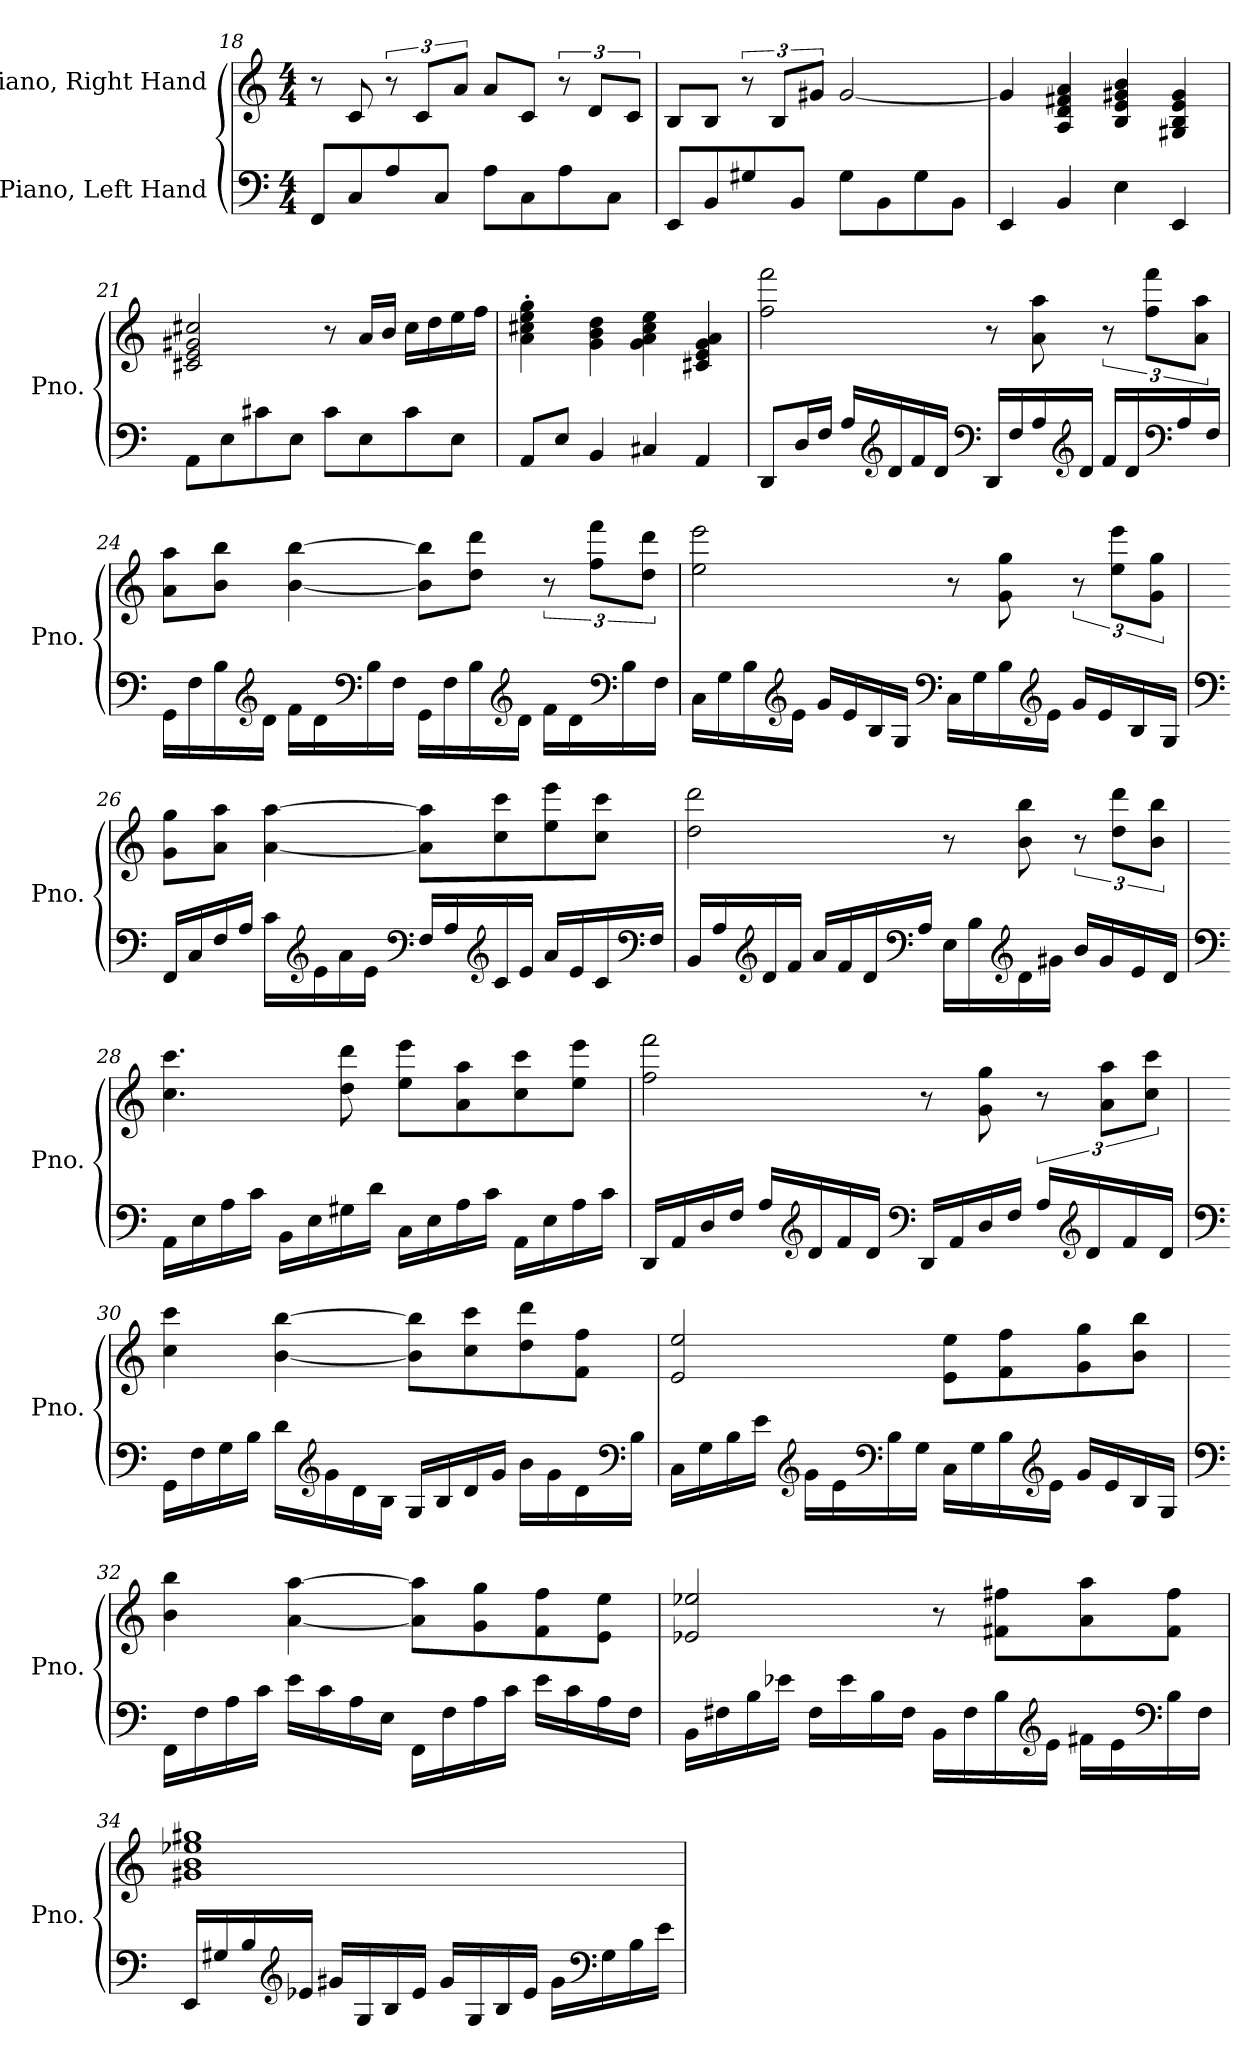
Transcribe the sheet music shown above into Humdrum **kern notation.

**kern	**kern
*part2	*part1
*staff2	*staff1
*I"Piano, Left Hand	*I"Piano, Right Hand
*I'Pno.	*I'Pno.
!!LO:LB:g=z
*clefF4	*clefG2
*k[]	*k[]
*M4/4	*M4/4
=18	=18
8FF/L	8r
8C/	8c/
8A/	12r
.	12c/L
8C/J	.
.	12a/J
8A\L	8a/L
8C\	8c/J
8A\	12r
.	12d/L
8C\J	.
.	12c/J
=19	=19
8EE/L	8B/L
8BB/	8B/J
8G#X/	12r
.	12B/L
8BB/J	.
.	12g#X/J
8G#\L	[2g#/
8BB\	.
8G#\	.
8BB\J	.
=20	=20
4EE/	4g#/]
4BB/	4A/ 4d/ 4f#X/ 4a/
4E\	4B/ 4e/ 4g#X/ 4b/
4EE/	4G#X/ 4B/ 4e/ 4g#/
=21	=21
8AA\L	2c#X/ 2e/ 2g#X/ 2cc#X/
8E\	.
8c#X\	.
8E\J	.
8c#\L	8r
8E\	16a/LL
.	16b/JJ
8c#\	16cc#\LL
.	16dd\
8E\J	16ee\
.	16ff\JJ
!!LO:LB:g=z
=22	=22
8AA/L	4a\' 4cc#X\' 4ee\' 4gg\'
8E/J	.
4BB/	4g\ 4b\ 4dd\
4C#X/	4g\ 4a\ 4cc#\ 4ee\
4AA/	4c#X/ 4e/ 4g/ 4a/
=23	=23
8DD/L	2ff\ 2fff\
16D/L	.
16F/JJ	.
16A/LL	.
*clefG2	*
16d/	.
16f/	.
16d/JJ	.
*clefF4	*
16DD/LL	8r
16F/	.
16A/	8a\ 8aa\
*clefG2	*
16d/JJ	.
16f/LL	12r
16d/	.
.	12ff\ 12fff\L
*clefF4	*
16A/	.
.	12a\ 12aa\J
16F/JJ	.
!!LO:PB:g=z
=24	=24
16GG\LL	8a\ 8aa\L
16F\	.
16B\	8b\ 8bb\J
*clefG2	*
16d\JJ	.
16f\LL	[4b\ [4bb\
16d\	.
*clefF4	*
16B\	.
16F\JJ	.
16GG\LL	8b\] 8bb\]L
16F\	.
16B\	8dd\ 8ddd\J
*clefG2	*
16d\JJ	.
16f\LL	12r
16d\	.
.	12ff\ 12fff\L
*clefF4	*
16B\	.
.	12dd\ 12ddd\J
16F\JJ	.
=25	=25
16C\LL	2ee\ 2eee\
16G\	.
16B\	.
*clefG2	*
16e\JJ	.
16g/LL	.
16e/	.
16B/	.
16G/JJ	.
*clefF4	*
16C\LL	8r
16G\	.
16B\	8g\ 8gg\
*clefG2	*
16e\JJ	.
16g/LL	12r
16e/	.
.	12ee\ 12eee\L
16B/	.
.	12g\ 12gg\J
16G/JJ	.
!!LO:LB:g=z
=26	=26
*clefF4	*
16FF/LL	8g\ 8gg\L
16C/	.
16F/	8a\ 8aa\J
16A/JJ	.
16c\LL	[4a\ [4aa\
*clefG2	*
16e\	.
16a\	.
16e\JJ	.
*clefF4	*
16F/LL	8a\] 8aa\]L
16A/	.
*clefG2	*
16c/	8cc\ 8ccc\
16e/JJ	.
16a/LL	8ee\ 8eee\
16e/	.
16c/	8cc\ 8ccc\J
*clefF4	*
16F/JJ	.
=27	=27
16BB/LL	2dd\ 2ddd\
16A/	.
*clefG2	*
16d/	.
16f/JJ	.
16a/LL	.
16f/	.
16d/	.
*clefF4	*
16A/JJ	.
16E\LL	8r
16B\	.
*clefG2	*
16d\	8b\ 8bb\
16g#X\JJ	.
16b/LL	12r
16g#/	.
.	12dd\ 12ddd\L
16e/	.
.	12b\ 12bb\J
16d/JJ	.
!!LO:LB:g=z
=28	=28
*clefF4	*
16AA\LL	4.cc\ 4.ccc\
16E\	.
16A\	.
16c\JJ	.
16BB\LL	.
16E\	.
16G#X\	8dd\ 8ddd\
16d\JJ	.
16C\LL	8ee\ 8eee\L
16E\	.
16A\	8a\ 8aa\
16c\JJ	.
16AA\LL	8cc\ 8ccc\
16E\	.
16A\	8ee\ 8eee\J
16c\JJ	.
=29	=29
16DD/LL	2ff\ 2fff\
16AA/	.
16D/	.
16F/JJ	.
16A/LL	.
*clefG2	*
16d/	.
16f/	.
16d/JJ	.
*clefF4	*
16DD/LL	8r
16AA/	.
16D/	8g\ 8gg\
16F/JJ	.
16A/LL	12r
*clefG2	*
16d/	.
.	12a\ 12aa\L
16f/	.
.	12cc\ 12ccc\J
16d/JJ	.
!!LO:LB:g=z
=30	=30
*clefF4	*
16GG\LL	4cc\ 4ccc\
16F\	.
16G\	.
16B\JJ	.
16d\LL	[4b\ [4bb\
*clefG2	*
16g\	.
16d\	.
16B\JJ	.
16G/LL	8b\] 8bb\]L
16B/	.
16d/	8cc\ 8ccc\
16g/JJ	.
16b\LL	8dd\ 8ddd\
16g\	.
16d\	8f\ 8ff\J
*clefF4	*
16B\JJ	.
=31	=31
16C\LL	2e/ 2ee/
16G\	.
16B\	.
16e\JJ	.
*clefG2	*
16g\LL	.
16e\	.
*clefF4	*
16B\	.
16G\JJ	.
16C\LL	8e\ 8ee\L
16G\	.
16B\	8f\ 8ff\
*clefG2	*
16e\JJ	.
16g/LL	8g\ 8gg\
16e/	.
16B/	8b\ 8bb\J
16G/JJ	.
!!LO:LB:g=z
=32	=32
*clefF4	*
16FF\LL	4b\ 4bb\
16F\	.
16A\	.
16c\JJ	.
16e\LL	[4a\ [4aa\
16c\	.
16A\	.
16E\JJ	.
16FF\LL	8a\] 8aa\]L
16F\	.
16A\	8g\ 8gg\
16c\JJ	.
16e\LL	8f\ 8ff\
16c\	.
16A\	8e\ 8ee\J
16F\JJ	.
=33	=33
16BB\LL	2e-X/ 2ee-X/
16F#X\	.
16B\	.
16e-X\JJ	.
16F#\LL	.
16e-\	.
16B\	.
16F#\JJ	.
16BB\LL	8r
16F#\	.
16B\	8f#X\ 8ff#X\L
*clefG2	*
16e-\JJ	.
16f#X\LL	8a\ 8aa\
16e-\	.
*clefF4	*
16B\	8f#\ 8ff#\J
16F#\JJ	.
!!LO:LB:g=z
=34	=34
16EE/LL	1g#X 1b 1ee-X 1gg#X
16G#X/	.
16B/	.
*clefG2	*
16e-X/JJ	.
16g#X/LL	.
16G#/	.
16B/	.
16e-/JJ	.
16g#/LL	.
16G#/	.
16B/	.
16e-/JJ	.
16g#\LL	.
*clefF4	*
16G#\	.
16B\	.
16e-\JJ	.
=	=
*-	*-
